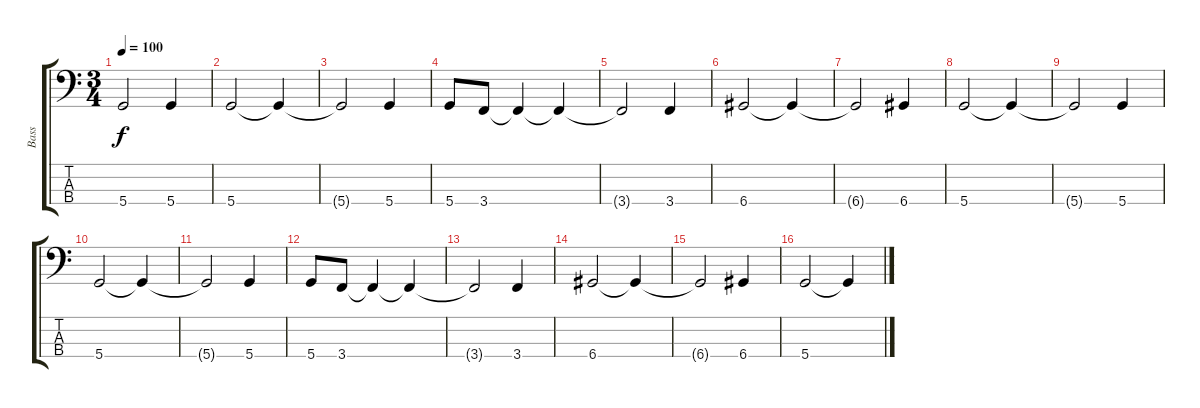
\track ("Bass" "Bass") {instrument electricbasspick}
\staff {score tabs}
\tuning (F2 C2 G1 D1) {hide}
\ts (3 4)
\tempo 100
\clef f4
\ks c
5.4{t}.2{dy f} 5.4.4 |
5.4.2 5.4{t}.4 |
5.4{t}.2 5.4.4 |
5.4.8 3.4.8 3.4{t}.4 3.4{t}.4 |
3.4{t}.2 3.4.4 |
6.4.2 6.4{t}.4 |
6.4{t}.2 6.4.4 |
5.4.2 5.4{t}.4 |
5.4{t}.2 5.4.4 |
5.4.2 5.4{t}.4 |
5.4{t}.2 5.4.4 |
5.4.8 3.4.8 3.4{t}.4 3.4{t}.4 |
3.4{t}.2 3.4.4 |
6.4.2 6.4{t}.4 |
6.4{t}.2 6.4.4 |
5.4.2 5.4{t}.4
